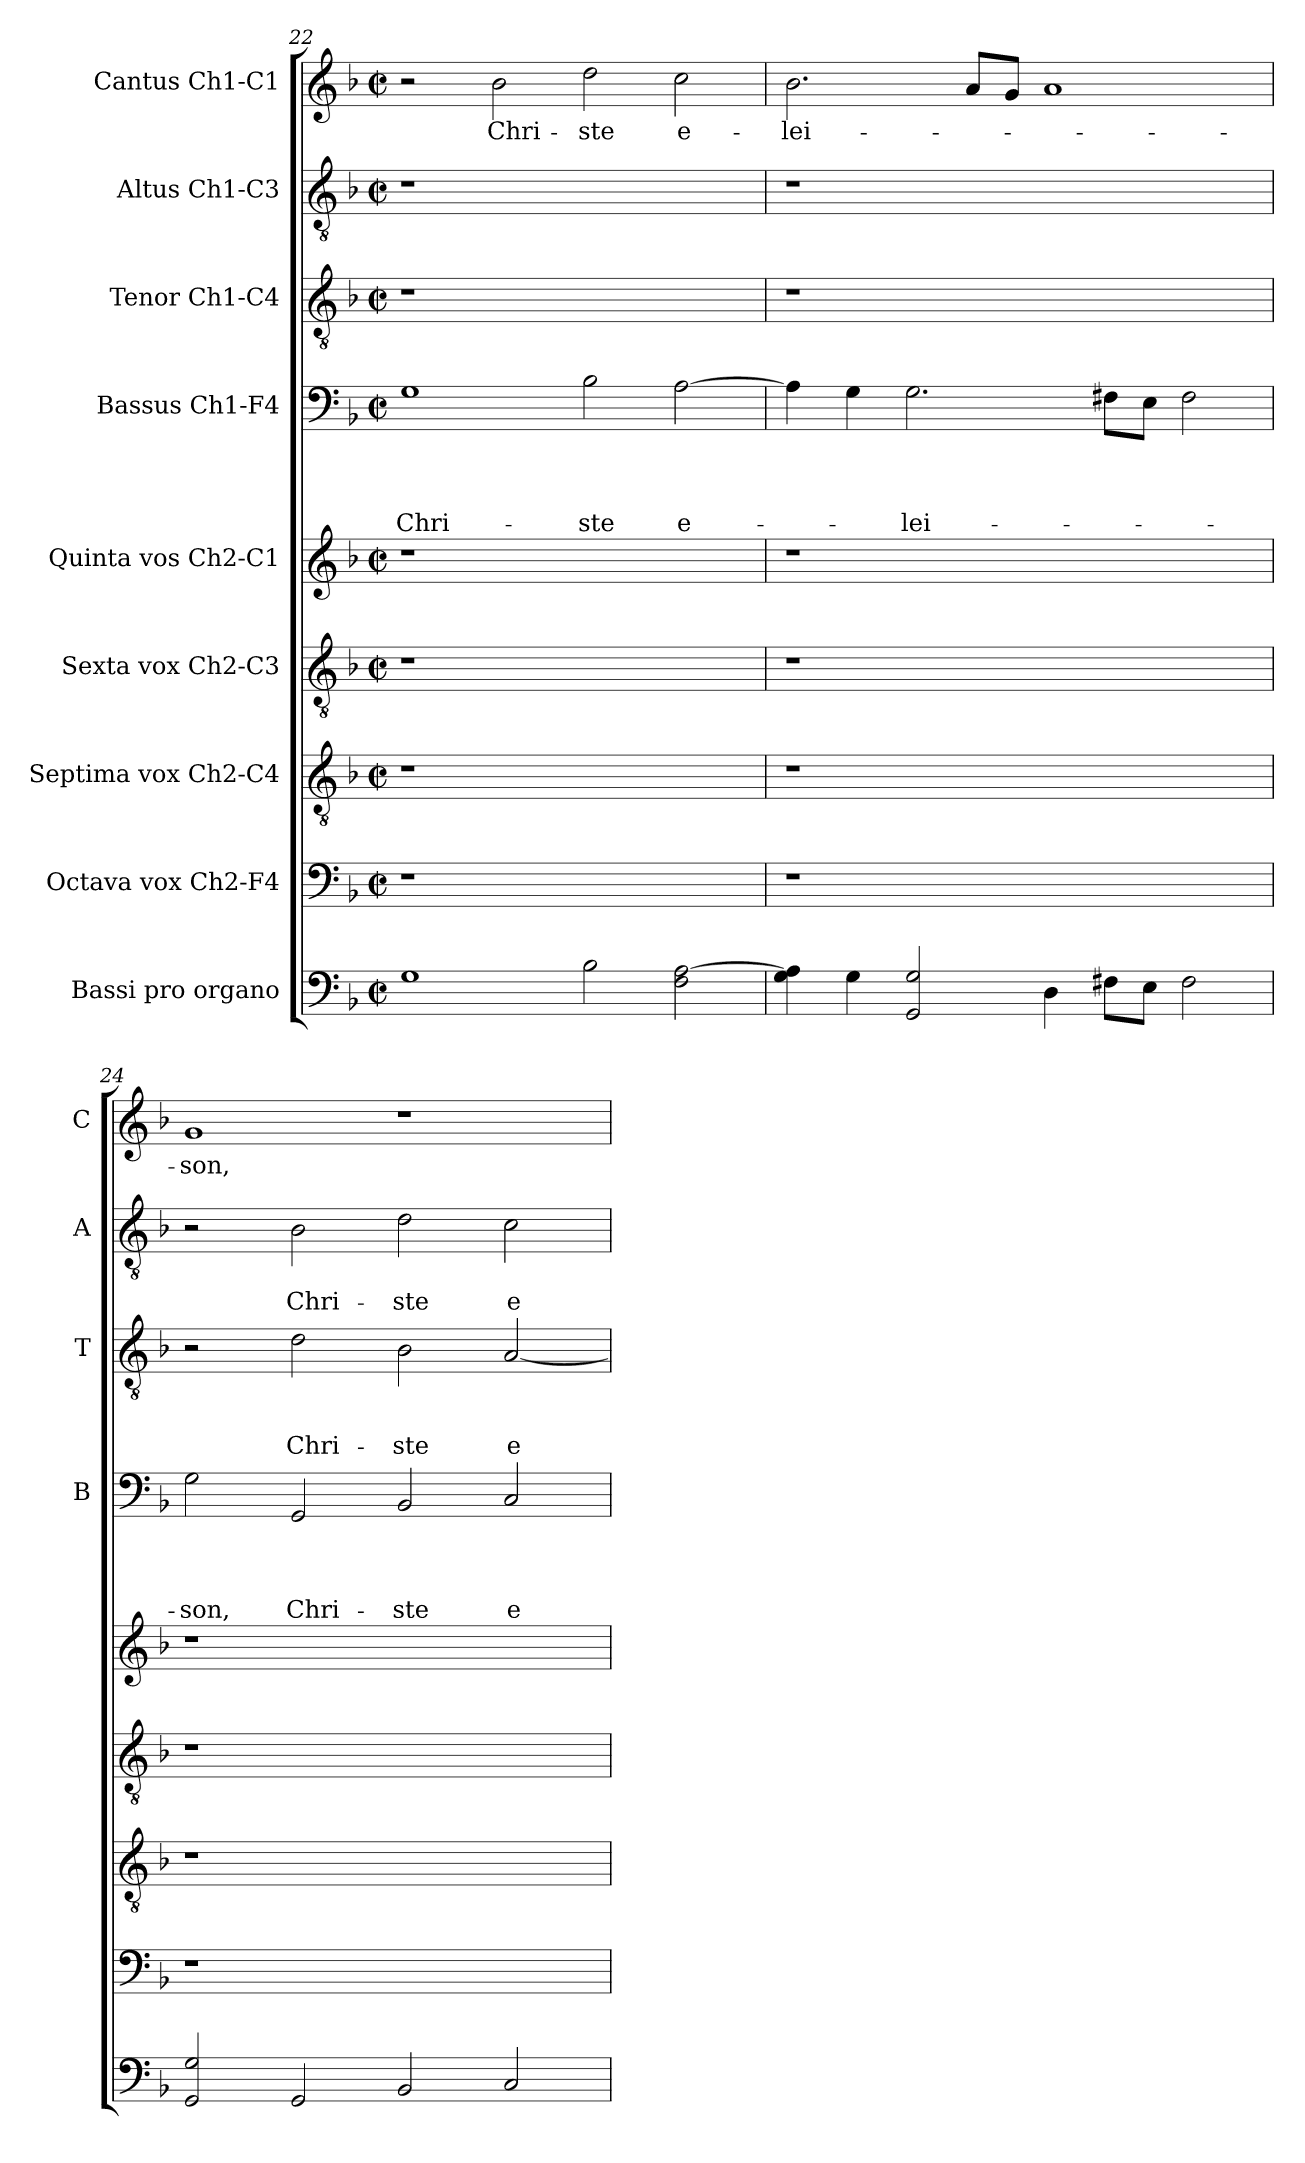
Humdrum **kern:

**kern	**kern	**kern	**kern	**kern	**kern	**text	**text	**text	**text	**kern	**text	**text	**text	**kern	**text	**text	**kern	**text
*part9	*part8	*part7	*part6	*part5	*part4	*part4	*part4	*part4	*part4	*part3	*part3	*part3	*part3	*part2	*part2	*part2	*part1	*part1
*staff9	*staff8	*staff7	*staff6	*staff5	*staff4	*staff4	*staff4	*staff4	*staff4	*staff3	*staff3	*staff3	*staff3	*staff2	*staff2	*staff2	*staff1	*staff1
*I"Bassi pro  organo	*I"Octava vox Ch2-F4	*I"Septima vox Ch2-C4	*I"Sexta vox Ch2-C3	*I"Quinta vos Ch2-C1	*I"Bassus Ch1-F4	*	*	*	*	*I"Tenor Ch1-C4	*	*	*	*I"Altus Ch1-C3	*	*	*I"Cantus Ch1-C1	*
*	*	*	*	*	*I'B	*	*	*	*	*I'T	*	*	*	*I'A	*	*	*I'C	*
!!LO:LB:g=z
*clefF4	*clefF4	*clefGv2	*clefGv2	*clefG2	*clefF4	*	*	*	*	*clefGv2	*	*	*	*clefGv2	*	*	*clefG2	*
*k[b-]	*k[b-]	*k[b-]	*k[b-]	*k[b-]	*k[b-]	*	*	*	*	*k[b-]	*	*	*	*k[b-]	*	*	*k[b-]	*
*F:	*F:	*F:	*F:	*F:	*F:	*	*	*	*	*F:	*	*	*	*F:	*	*	*F:	*
*M2/2	*M2/2	*M2/2	*M2/2	*M2/2	*M2/2	*	*	*	*	*M2/2	*	*	*	*M2/2	*	*	*M2/2	*
*met(c|)	*met(c|)	*met(c|)	*met(c|)	*met(c|)	*met(c|)	*	*	*	*	*met(c|)	*	*	*	*met(c|)	*	*	*met(c|)	*
=22	=22	=22	=22	=22	=22	=22	=22	=22	=22	=22	=22	=22	=22	=22	=22	=22	=22	=22
!	!	!	!	!	!	!	!	!	!LO:LY:b	!	!	!	!	!	!	!	!	!
1G	1r	1r	1r	1r	1G	.	.	.	Chri-	1r	.	.	.	1r	.	.	2r	.
!	!	!	!	!	!	!	!	!	!	!	!	!	!	!	!	!	!	!LO:LY:b
.	.	.	.	.	.	.	.	.	.	.	.	.	.	.	.	.	2b-\	Chri-
!	!	!	!	!	!	!	!	!	!LO:LY:b	!	!	!	!	!	!	!	!	!LO:LY:b
2B-\	1ryy	1ryy	1ryy	1ryy	2B-\	.	.	.	-ste	1ryy	.	.	.	1ryy	.	.	2dd\	-ste
!	!	!	!	!	!	!	!	!	!LO:LY:b	!	!	!	!	!	!	!	!	!LO:LY:b
2F\ [2A\	.	.	.	.	[2A\	.	.	.	e-	.	.	.	.	.	.	.	2cc\	e-
=23	=23	=23	=23	=23	=23	=23	=23	=23	=23	=23	=23	=23	=23	=23	=23	=23	=23	=23
!	!	!	!	!	!	!	!	!	!	!	!	!	!	!	!	!	!	!LO:LY:b
4G\ 4A\]	1r	1r	1r	1r	4A\]	.	.	.	.	1r	.	.	.	1r	.	.	2.b-\	-lei-
4G\	.	.	.	.	4G\	.	.	.	.	.	.	.	.	.	.	.	.	.
!	!	!	!	!	!	!	!	!	!LO:LY:b	!	!	!	!	!	!	!	!	!
2GG/ 2G/	.	.	.	.	2.G\	.	.	.	-lei-	.	.	.	.	.	.	.	.	.
.	.	.	.	.	.	.	.	.	.	.	.	.	.	.	.	.	8a/L	.
.	.	.	.	.	.	.	.	.	.	.	.	.	.	.	.	.	8g/J	.
4D\	1ryy	1ryy	1ryy	1ryy	.	.	.	.	.	1ryy	.	.	.	1ryy	.	.	1a	.
8F#X\L	.	.	.	.	8F#X\L	.	.	.	.	.	.	.	.	.	.	.	.	.
8E\J	.	.	.	.	8E\J	.	.	.	.	.	.	.	.	.	.	.	.	.
2F#\	.	.	.	.	2F#\	.	.	.	.	.	.	.	.	.	.	.	.	.
=24	=24	=24	=24	=24	=24	=24	=24	=24	=24	=24	=24	=24	=24	=24	=24	=24	=24	=24
!	!	!	!	!	!	!	!	!	!LO:LY:b	!	!	!	!	!	!	!	!	!LO:LY:b
2GG/ 2G/	1r	1r	1r	1r	2G\	.	.	.	-son,	2r	.	.	.	2r	.	.	1g	-son,
!	!	!	!	!	!	!	!	!	!LO:LY:b	!	!	!	!LO:LY:b	!	!	!LO:LY:b	!	!
2GG/	.	.	.	.	2GG/	.	.	.	Chri-	2d\	.	.	Chri-	2B-\	.	Chri-	.	.
!	!	!	!	!	!	!	!	!	!LO:LY:b	!	!	!	!LO:LY:b	!	!	!LO:LY:b	!	!
2BB-/	1ryy	1ryy	1ryy	1ryy	2BB-/	.	.	.	-ste	2B-\	.	.	-ste	2d\	.	-ste	1r	.
!	!	!	!	!	!	!	!	!	!LO:LY:b	!	!	!	!LO:LY:b	!	!	!LO:LY:b	!	!
2C/	.	.	.	.	2C/	.	.	.	e-	[2A/	.	.	e-	2c\	.	e-	.	.
=	=	=	=	=	=	=	=	=	=	=	=	=	=	=	=	=	=	=
*-	*-	*-	*-	*-	*-	*-	*-	*-	*-	*-	*-	*-	*-	*-	*-	*-	*-	*-
